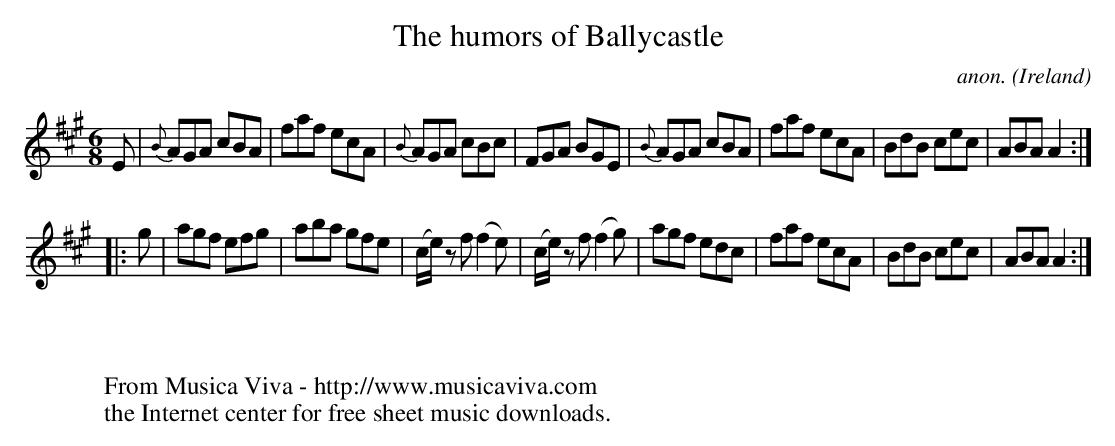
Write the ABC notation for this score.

X:1
T:The humors of Ballycastle
C:anon.
O:Ireland
M:6/8
L:1/8
K:A
E|{B}AGA cBA|faf ecA|{B}AGA cBc|FGA BGE|{B}AGA cBA|faf ecA|BdB cec|ABA A2:|
|:g|agf efg|aba gfe|(c/e/) z f (f2e)|(c/e/) z f (f2g)|agf edc|faf ecA|BdB cec|ABA A2:|
W:
W:
W: From Musica Viva - http://www.musicaviva.com
W: the Internet center for free sheet music downloads.
